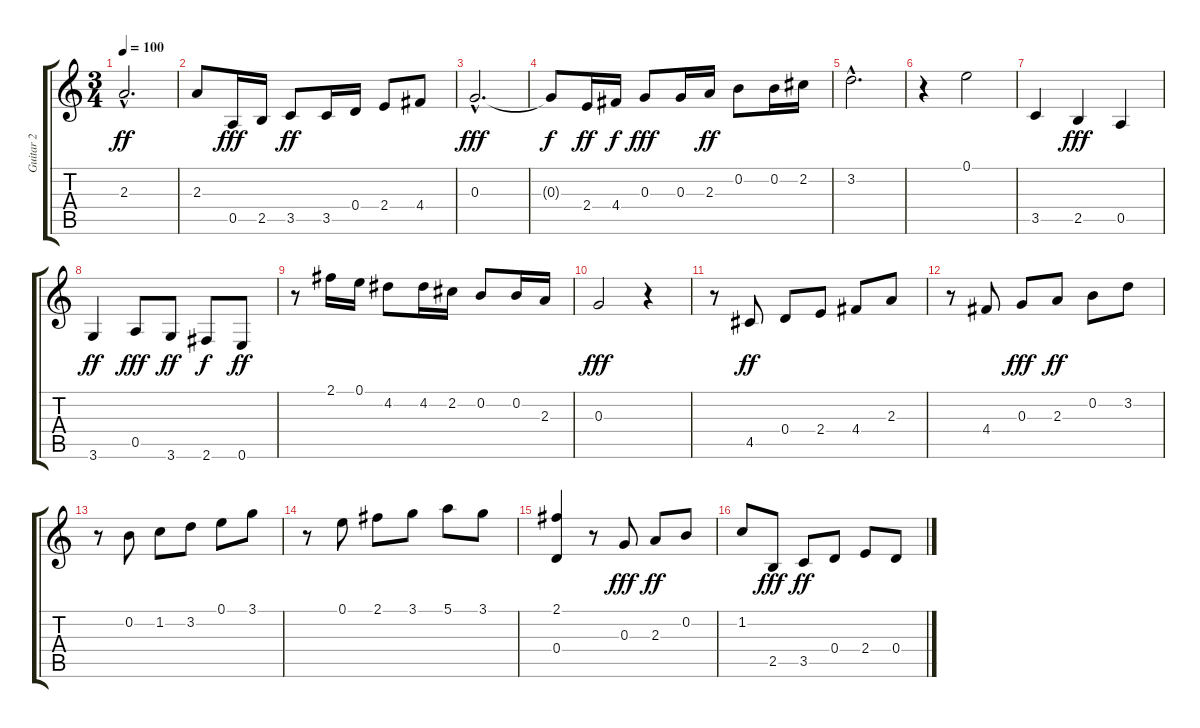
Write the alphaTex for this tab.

\track ("Guitar 2" "Guitar 2") {instrument acousticguitarnylon}
\staff {score tabs}
\tuning (E4 B3 G3 D3 A2 E2) {hide}
\ts (3 4)
\tempo 100
\clef g2
\ks c
2.3{hac}.2{d dy ff} |
2.3.8 0.5.16{dy fff} 2.5.16 3.5.8{dy ff} 3.5.16 0.4.16 2.4.8 4.4.8 |
0.3{hac}.2{d dy fff} |
0.3{t}.8{dy f} 2.4.16{dy ff} 4.4.16{dy f} 0.3.8{dy fff} 0.3.16 2.3.16{dy ff} 0.2.8 0.2.16 2.2.16 |
3.2{hac}.2{d} |
r.4 0.1.2 |
3.5.4 2.5.4{dy fff} 0.5.4 |
3.6.4{dy ff} 0.5.8{dy fff} 3.6.8{dy ff} 2.6.8{dy f} 0.6.8{dy ff} |
r.8 2.1.16 0.1.16 4.2.8 4.2.16 2.2.16 0.2.8 0.2.16 2.3.16 |
0.3.2{dy fff} r.4 |
r.8 4.5.8{dy ff} 0.4.8 2.4.8 4.4.8 2.3.8 |
r.8 4.4.8 0.3.8{dy fff} 2.3.8{dy ff} 0.2.8 3.2.8 |
r.8 0.2.8 1.2.8 3.2.8 0.1.8 3.1.8 |
r.8 0.1.8 2.1.8 3.1.8 5.1.8 3.1.8 |
(2.1 0.4).4 r.8 0.3.8{dy fff} 2.3.8{dy ff} 0.2.8 |
1.2.8 2.5.8{dy fff} 3.5.8{dy ff} 0.4.8 2.4.8 0.4.8
